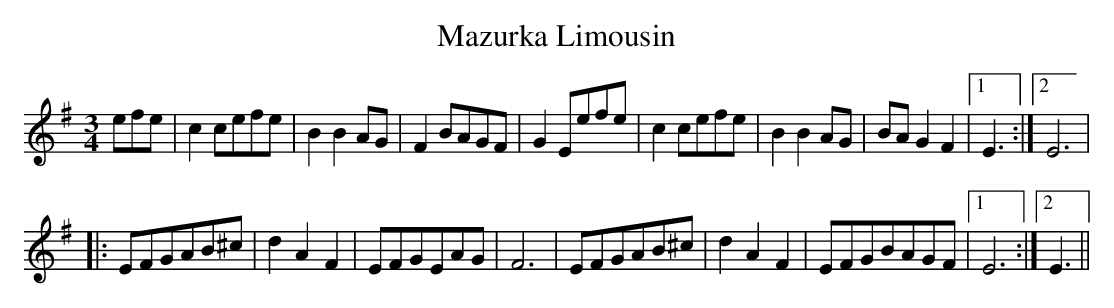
X:1
T:Mazurka Limousin
L:1/8
M:3/4
K:Em
efe|c2cefe|B2B2AG|F2BAGF|G2Eefe|c2cefe|B2B2AG|BAG2F2|1E3:|2E6|
!|:EFGAB^c|d2A2F2|EFGEAG|F6|EFGAB^c|d2A2F2|EFGBAGF|1E6:|2E3||
